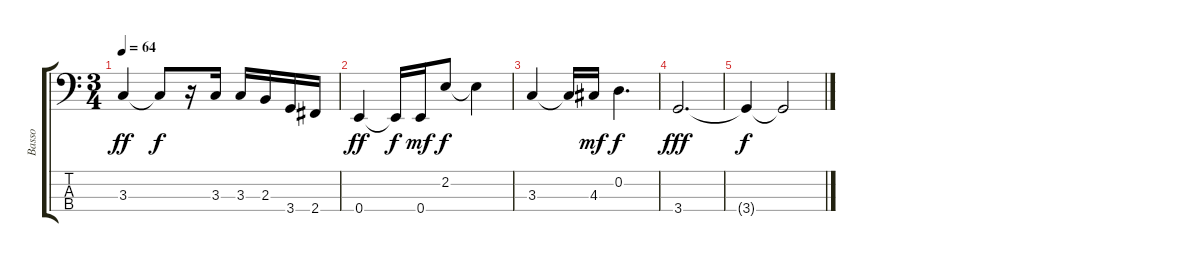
\track ("Basso" "Basso") {instrument fretlessbass}
\staff {score tabs}
\tuning (G2 D2 A1 E1) {hide}
\ts (3 4)
\tempo 64
\clef f4
\ks c
3.3.4{dy ff} 3.3{t}.8{dy f} r.16 3.3.16 3.3.16 2.3.16 3.4.16 2.4.16 |
0.4.4{dy ff} 0.4{t}.16{dy f} 0.4.16{dy mf} 2.2.8{dy f} 2.2{t}.4 |
3.3.4 3.3{t}.16 4.3.16{dy mf} 0.2.4{d dy f} |
3.4.2{d dy fff} |
3.4{t}.4{dy f} 3.4{t}.2
